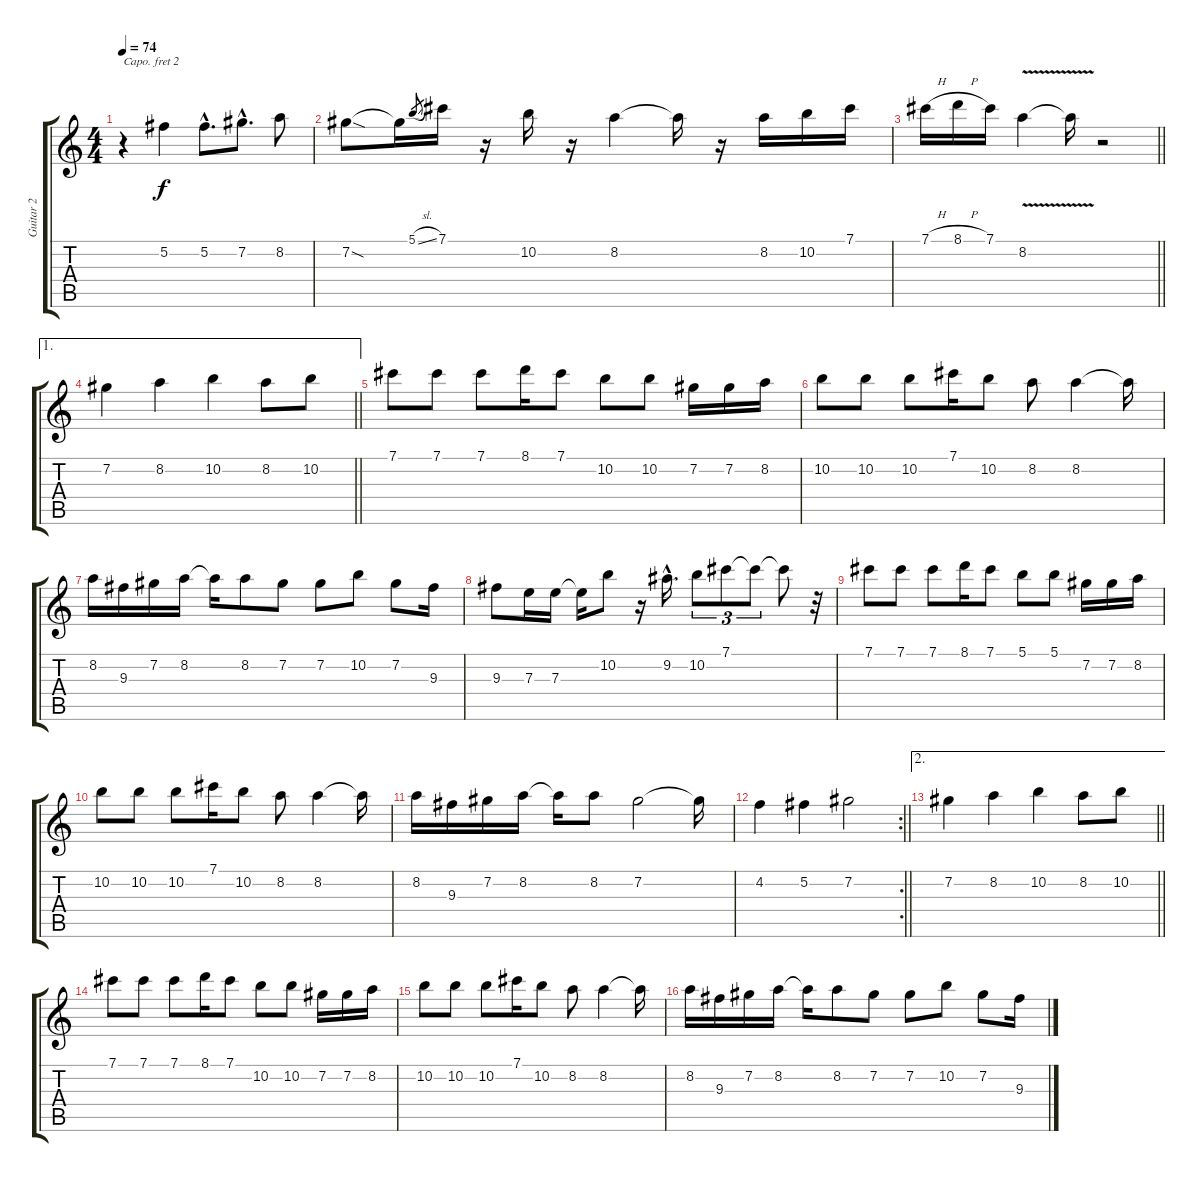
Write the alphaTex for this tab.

\track ("Guitar 2" "Guitar 2") {instrument acousticguitarsteel}
\staff {score tabs}
\capo 2
\tuning (E4 B3 G3 D3 A2 E2) {hide}
\ts (4 4)
\tempo 74
\clef g2
\ks c
r.4{dy f} 5.2.4 5.2{hac}.8{d} 7.2{hac}.8{d} 8.2.8 |
7.2{sod}.8 7.2{t}.16 5.1{sl}.8{gr} 7.1.16 r.16 10.2.16 r.16 8.2.4 8.2{t}.16 r.16 8.2.16 10.2.16 7.1.16 |
\barLineRight lightlight
7.1{h}.16 8.1{h}.16 7.1.16 8.2{v}.4 8.2{t}.16 r.2 |
\ae 1
\barLineRight lightlight
7.2.4 8.2.4 10.2.4 8.2.8 10.2.8 |
7.1.8 7.1.8 7.1.8 8.1.16 7.1.8 10.2.8 10.2.8 7.2.16 7.2.16 8.2.16 |
10.2.8 10.2.8 10.2.8 7.1.16 10.2.8 8.2.8 8.2.4 8.2{t}.16 |
8.2.16 9.3.16 7.2.16 8.2.16 8.2{t}.16 8.2.8 7.2.8 7.2.8 10.2.8 7.2.8 9.3.16 |
9.3.8 7.3.16 7.3.16 7.3{t}.16 10.2.8 r.16 9.2{hac}.16{d} 10.2.8{tu (3 2)} 7.1.8{tu (3 2)} 7.1{t}.8{tu (3 2)} 7.1{t}.8 r.32 |
7.1.8 7.1.8 7.1.8 8.1.16 7.1.8 5.1.8 5.1.8 7.2.16 7.2.16 8.2.16 |
10.2.8 10.2.8 10.2.8 7.1.16 10.2.8 8.2.8 8.2.4 8.2{t}.16 |
8.2.16 9.3.16 7.2.16 8.2.16 8.2{t}.16 8.2.8 7.2.2 7.2{t}.16 |
\rc 2
\barLineRight lightlight
4.2.4 5.2.4 7.2.2 |
\ae 2
\barLineRight lightlight
7.2.4 8.2.4 10.2.4 8.2.8 10.2.8 |
7.1.8 7.1.8 7.1.8 8.1.16 7.1.8 10.2.8 10.2.8 7.2.16 7.2.16 8.2.16 |
10.2.8 10.2.8 10.2.8 7.1.16 10.2.8 8.2.8 8.2.4 8.2{t}.16 |
8.2.16 9.3.16 7.2.16 8.2.16 8.2{t}.16 8.2.8 7.2.8 7.2.8 10.2.8 7.2.8 9.3.16
